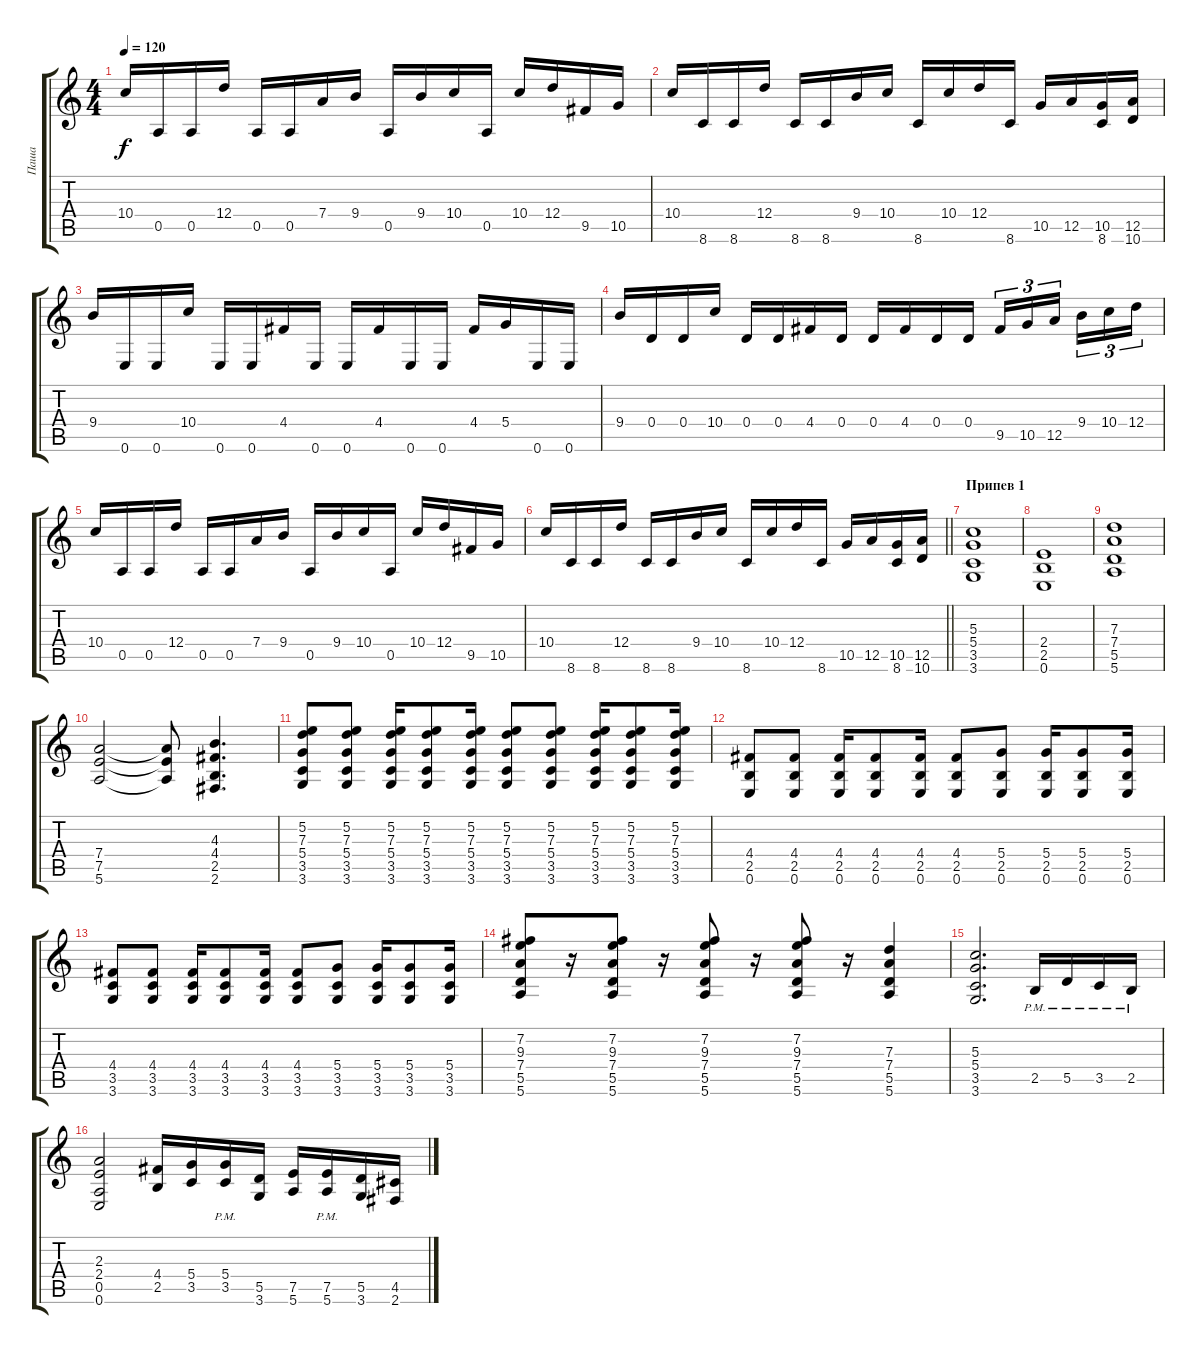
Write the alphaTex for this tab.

\track ("Паша" "Паша") {instrument distortionguitar}
\staff {score tabs}
\tuning (E4 B3 G3 D3 A2 E2) {hide}
\ts (4 4)
\tempo 120
\clef g2
\ks c
10.4.16{dy f} 0.5.16 0.5.16 12.4.16 0.5.16 0.5.16 7.4.16 9.4.16 0.5.16 9.4.16 10.4.16 0.5.16 10.4.16 12.4.16 9.5.16 10.5.16 |
10.4.16 8.6.16 8.6.16 12.4.16 8.6.16 8.6.16 9.4.16 10.4.16 8.6.16 10.4.16 12.4.16 8.6.16 10.5.16 12.5.16 (10.5 8.6).16 (12.5 10.6).16 |
9.4.16 0.6.16 0.6.16 10.4.16 0.6.16 0.6.16 4.4.16 0.6.16 0.6.16 4.4.16 0.6.16 0.6.16 4.4.16 5.4.16 0.6.16 0.6.16 |
9.4.16 0.4.16 0.4.16 10.4.16 0.4.16 0.4.16 4.4.16 0.4.16 0.4.16 4.4.16 0.4.16 0.4.16 9.5.16{tu (3 2)} 10.5.16{tu (3 2)} 12.5.16{tu (3 2) beam splitsecondary} 9.4.16{tu (3 2)} 10.4.16{tu (3 2)} 12.4.16{tu (3 2)} |
10.4.16 0.5.16 0.5.16 12.4.16 0.5.16 0.5.16 7.4.16 9.4.16 0.5.16 9.4.16 10.4.16 0.5.16 10.4.16 12.4.16 9.5.16 10.5.16 |
\barLineRight lightlight
10.4.16 8.6.16 8.6.16 12.4.16 8.6.16 8.6.16 9.4.16 10.4.16 8.6.16 10.4.16 12.4.16 8.6.16 10.5.16 12.5.16 (10.5 8.6).16 (12.5 10.6).16 |
\section ("" "Припев 1")
(5.3 5.4 3.5 3.6).1 |
(2.4 2.5 0.6).1 |
(7.3 7.4 5.5 5.6).1 |
(7.4 7.5 5.6).2 (7.4{t} 7.5{t} 5.6{t}).8 (4.3 4.4 2.5 2.6).4{d} |
(5.2 7.3 5.4 3.5 3.6).8 (5.2 7.3 5.4 3.5 3.6).8 (5.2 7.3 5.4 3.5 3.6).16 (5.2 7.3 5.4 3.5 3.6).8 (5.2 7.3 5.4 3.5 3.6).16 (5.2 7.3 5.4 3.5 3.6).8 (5.2 7.3 5.4 3.5 3.6).8 (5.2 7.3 5.4 3.5 3.6).16 (5.2 7.3 5.4 3.5 3.6).8 (5.2 7.3 5.4 3.5 3.6).16 |
(4.4 2.5 0.6).8 (4.4 2.5 0.6).8 (4.4 2.5 0.6).16 (4.4 2.5 0.6).8 (4.4 2.5 0.6).16 (4.4 2.5 0.6).8 (5.4 2.5 0.6).8 (5.4 2.5 0.6).16 (5.4 2.5 0.6).8 (5.4 2.5 0.6).16 |
(4.4 3.5 3.6).8 (4.4 3.5 3.6).8 (4.4 3.5 3.6).16 (4.4 3.5 3.6).8 (4.4 3.5 3.6).16 (4.4 3.5 3.6).8 (5.4 3.5 3.6).8 (5.4 3.5 3.6).16 (5.4 3.5 3.6).8 (5.4 3.5 3.6).16 |
(7.2 9.3 7.4 5.5 5.6).8 r.16 (7.2 9.3 7.4 5.5 5.6).8 r.16 (7.2 9.3 7.4 5.5 5.6).8 r.16 (7.2 9.3 7.4 5.5 5.6).8 r.16 (7.3 7.4 5.5 5.6).4 |
(5.3 5.4 3.5 3.6).2{d} 2.5{pm}.16 5.5{pm}.16 3.5{pm}.16 2.5{pm}.16 |
(2.3 2.4 0.5 0.6).2 (4.4 2.5).16 (5.4 3.5).16 (5.4{pm} 3.5{pm}).16 (5.5 3.6).16 (7.5 5.6).16 (7.5{pm} 5.6{pm}).16 (5.5 3.6).16 (4.5 2.6).16
